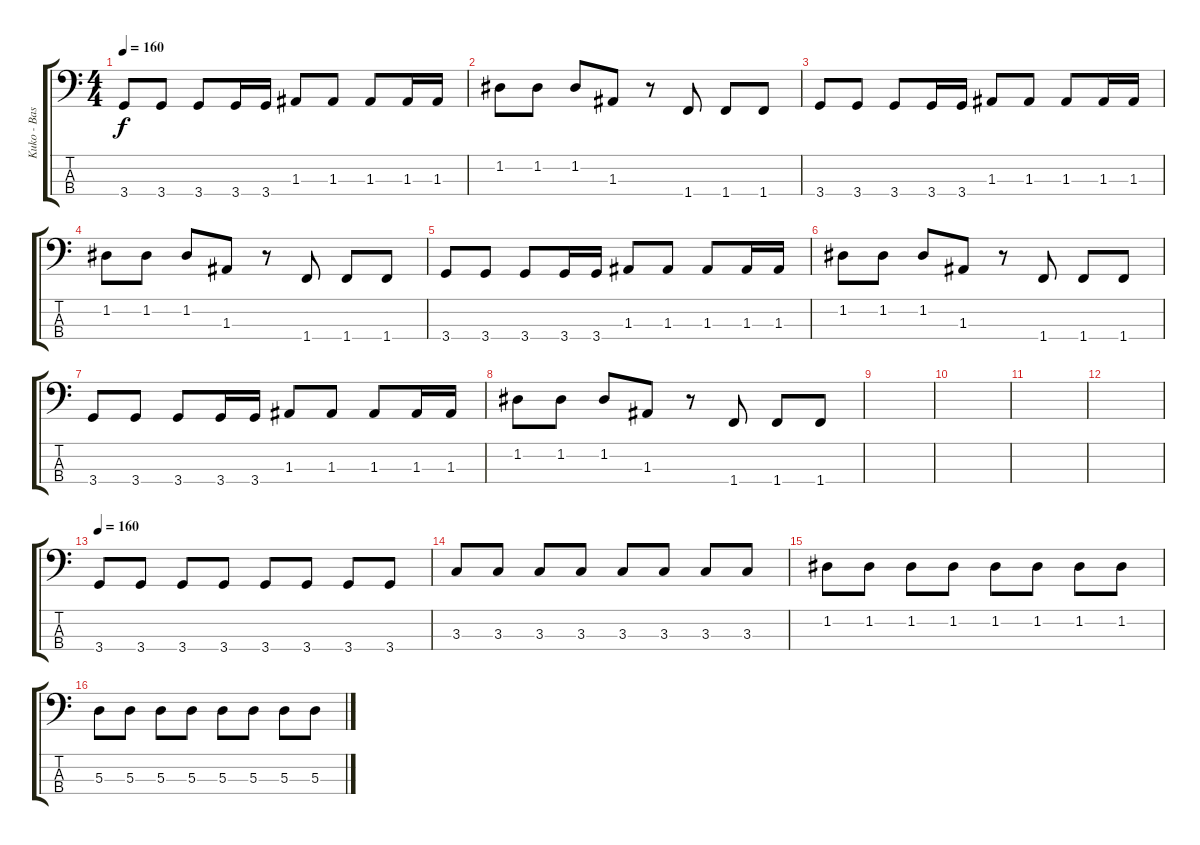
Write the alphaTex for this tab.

\track ("Kuko - Bass" "Kuko - Bas") {instrument electricbassfinger}
\staff {score tabs}
\tuning (G2 D2 A1 E1) {hide}
\ts (4 4)
\tempo 160
\clef f4
\ks c
3.4.8{dy f} 3.4.8 3.4.8 3.4.16 3.4.16 1.3.8 1.3.8 1.3.8 1.3.16 1.3.16 |
1.2.8 1.2.8 1.2.8 1.3.8 r.8 1.4.8 1.4.8 1.4.8 |
3.4.8 3.4.8 3.4.8 3.4.16 3.4.16 1.3.8 1.3.8 1.3.8 1.3.16 1.3.16 |
1.2.8 1.2.8 1.2.8 1.3.8 r.8 1.4.8 1.4.8 1.4.8 |
3.4.8 3.4.8 3.4.8 3.4.16 3.4.16 1.3.8 1.3.8 1.3.8 1.3.16 1.3.16 |
1.2.8 1.2.8 1.2.8 1.3.8 r.8 1.4.8 1.4.8 1.4.8 |
3.4.8 3.4.8 3.4.8 3.4.16 3.4.16 1.3.8 1.3.8 1.3.8 1.3.16 1.3.16 |
1.2.8 1.2.8 1.2.8 1.3.8 r.8 1.4.8 1.4.8 1.4.8 |
|
|
|
|
\tempo 160
3.4.8 3.4.8 3.4.8 3.4.8 3.4.8 3.4.8 3.4.8 3.4.8 |
3.3.8 3.3.8 3.3.8 3.3.8 3.3.8 3.3.8 3.3.8 3.3.8 |
1.2.8 1.2.8 1.2.8 1.2.8 1.2.8 1.2.8 1.2.8 1.2.8 |
5.3.8 5.3.8 5.3.8 5.3.8 5.3.8 5.3.8 5.3.8 5.3.8
